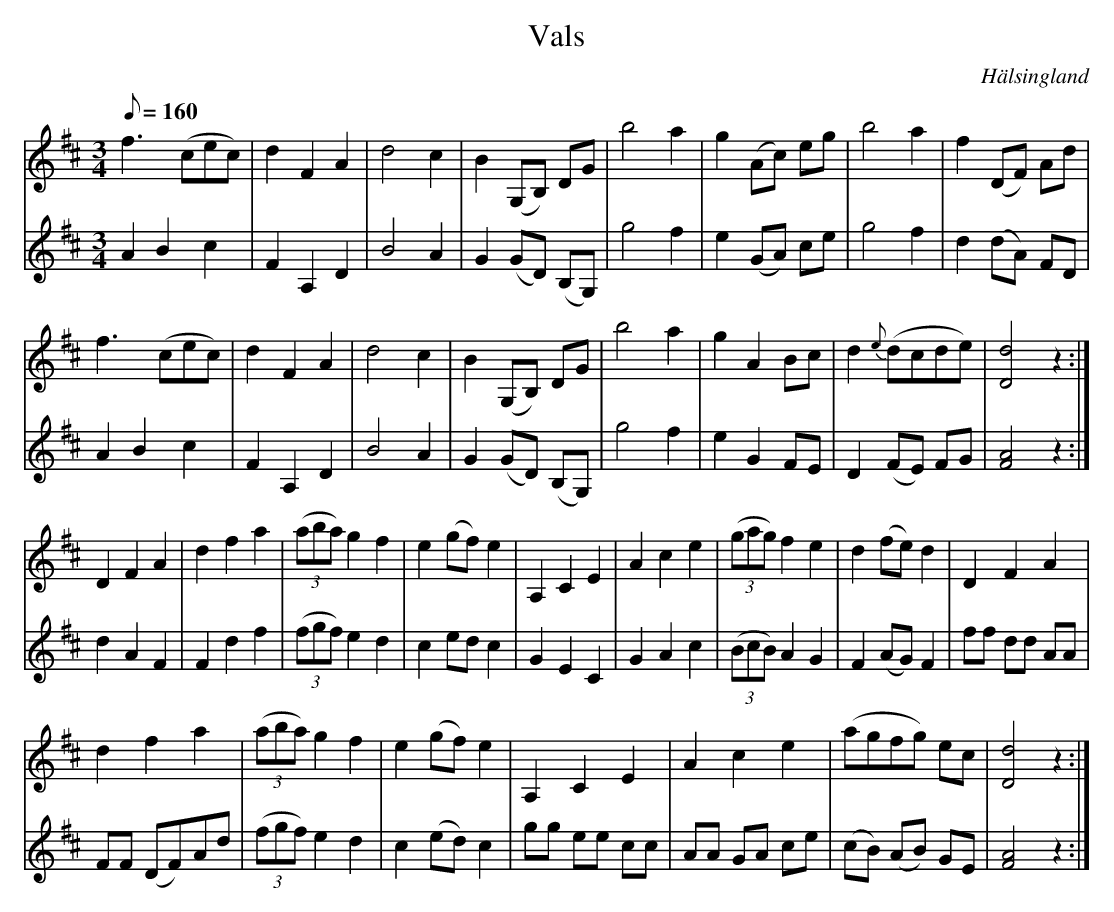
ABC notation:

X:1
T:Vals
O:Hälsingland
L:1/8
M:3/4
K:D
Q:160
V:1
f3 (cec) | d2 F2 A2 | d4 c2 | B2 (G,B,) DG | b4 a2 | g2 (Ac) eg | b4 a2 | f2 (DF) Ad |
f3 (cec) | d2 F2 A2 | d4 c2 | B2 (G,B,) DG | b4 a2 | g2 A2 Bc | d2 {e}(dcde) | [d4D4] z2 :|
D2 F2 A2 | d2 f2 a2 | (3 (aba) g2 f2 | e2 (gf) e2 | A,2 C2 E2 | A2 c2 e2 | (3 (gag) f2 e2 | d2 (fe) d2 | D2 F2 A2 |
d2 f2 a2 | (3 (aba) g2 f2 | e2 (gf) e2 | A,2 C2 E2 | A2 c2 e2 | (agfg) ec | [d4D4] z2 :|
V:2
A2 B2 c2 | F2 A,2 D2 | B4 A2 | G2 (GD) (B,G,) | g4 f2 | e2 (GA) ce | g4 f2 | d2 (dA) FD |
A2 B2 c2 | F2 A,2 D2 | B4 A2 | G2 (GD) (B,G,) | g4 f2 | e2 G2 FE | D2 (FE) FG | [F4A4] z2 :|
d2 A2 F2 | F2 d2 f2 | (3 (fgf) e2 d2 | c2 ed c2 | G2 E2 C2 | G2 A2 c2 | (3 (BcB) A2 G2 | F2 (AG) F2 | ff dd AA |
FF (DF)Ad | (3 (fgf) e2 d2 | c2 (ed) c2 | gg ee cc | AA GA ce | (cB) (AB) GE | [F4A4] z2 :|
